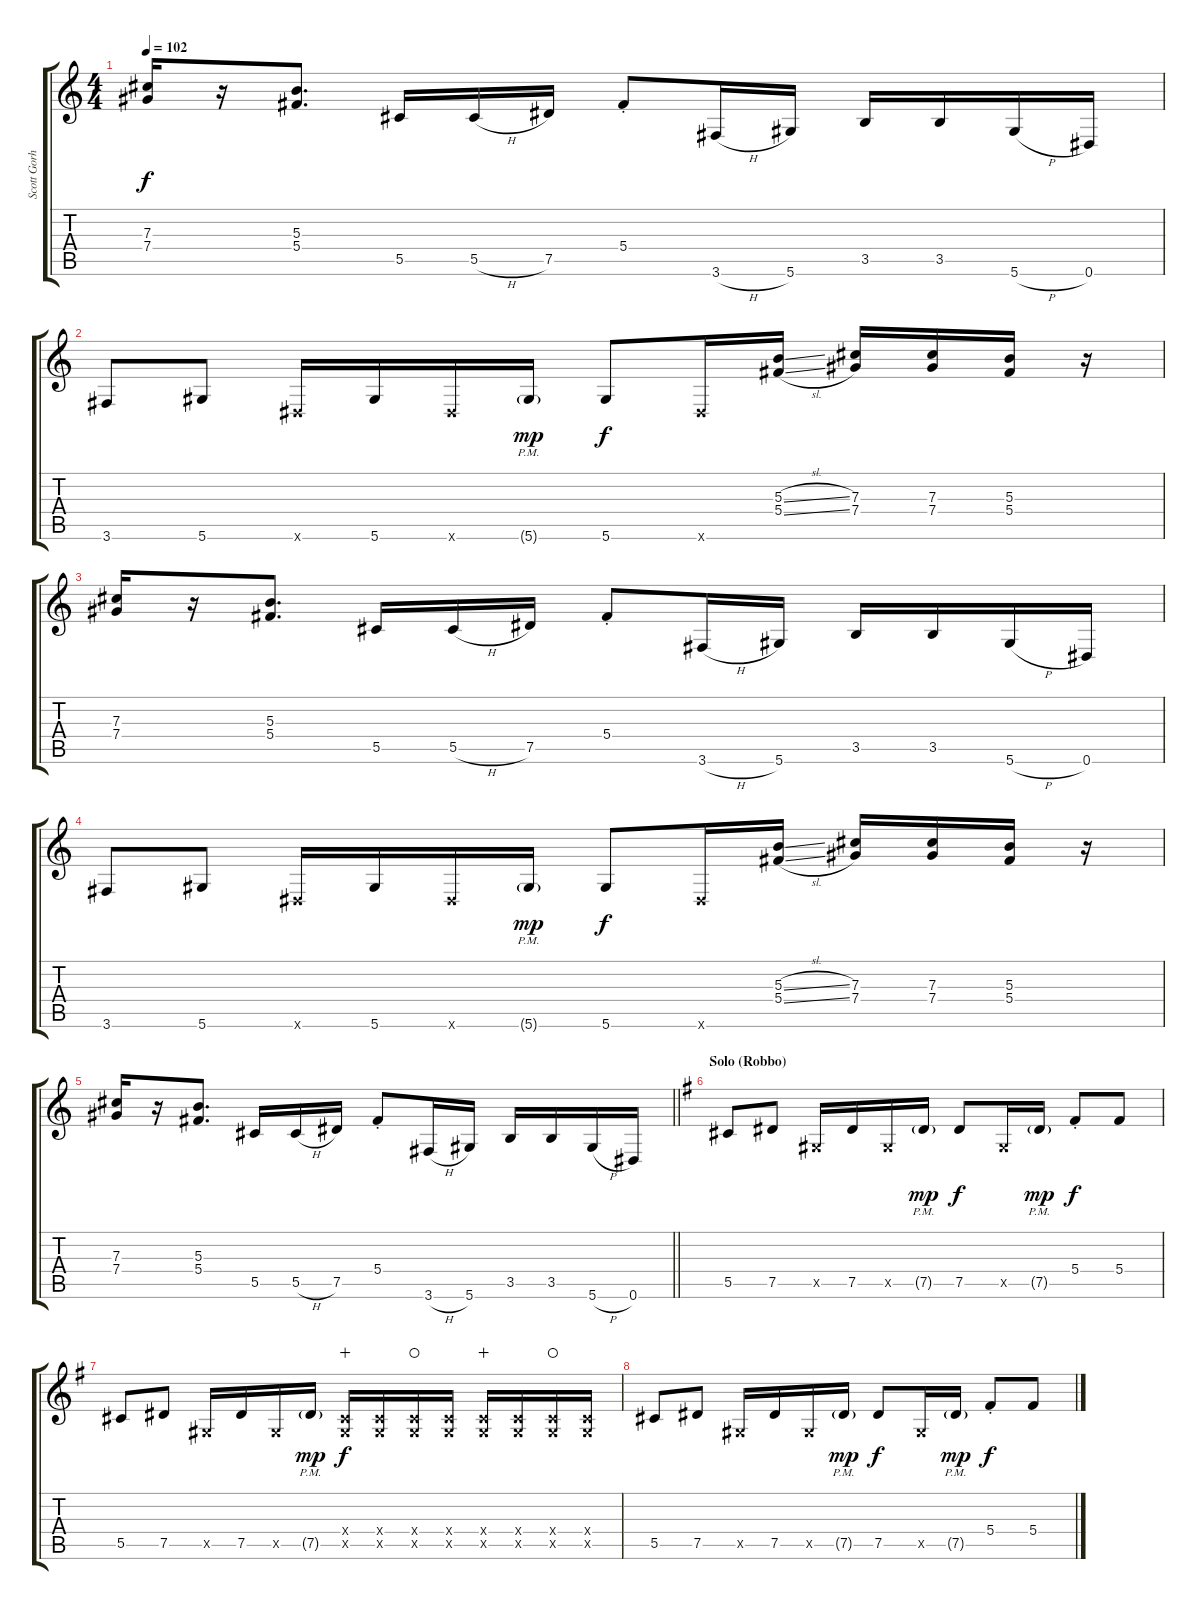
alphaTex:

\track ("Scott Gorham" "Scott Gorh") {instrument overdrivenguitar}
\staff {score tabs}
\tuning (Eb4 Bb3 Gb3 Db3 Ab2 Eb2) {hide}
\ts (4 4)
\tempo 102
\clef g2
\ks c
(7.3 7.4).16{dy f} r.16 (5.3 5.4).8{d} 5.5.16 5.5{h}.16 7.5.16 5.4{st}.8 3.6{h}.16 5.6.16 3.5.16 3.5.16 5.6{h}.16 0.6.16 |
3.6.8 5.6.8 0.6{x}.16 5.6.16 0.6{x}.16 5.6{g pm}.16{dy mp} 5.6.8{dy f} 0.6{x}.16 (5.3{sl} 5.4{sl}).16 (7.3 7.4).16 (7.3 7.4).16 (5.3 5.4).16 r.16 |
(7.3 7.4).16 r.16 (5.3 5.4).8{d} 5.5.16 5.5{h}.16 7.5.16 5.4{st}.8 3.6{h}.16 5.6.16 3.5.16 3.5.16 5.6{h}.16 0.6.16 |
3.6.8 5.6.8 0.6{x}.16 5.6.16 0.6{x}.16 5.6{g pm}.16{dy mp} 5.6.8{dy f} 0.6{x}.16 (5.3{sl} 5.4{sl}).16 (7.3 7.4).16 (7.3 7.4).16 (5.3 5.4).16 r.16 |
\barLineRight lightlight
(7.3 7.4).16 r.16 (5.3 5.4).8{d} 5.5.16 5.5{h}.16 7.5.16 5.4{st}.8 3.6{h}.16 5.6.16 3.5.16 3.5.16 5.6{h}.16 0.6.16 |
\section ("" "Solo (Robbo)")
\ks eminor
5.5.8 7.5.8 0.5{x}.16 7.5.16 0.5{x}.16 7.5{g pm}.16{dy mp} 7.5.8{dy f} 0.5{x}.16 7.5{g pm}.16{dy mp} 5.4{st}.8{dy f} 5.4.8 |
5.5.8 7.5.8 0.5{x}.16 7.5.16 0.5{x}.16 7.5{g pm}.16{dy mp} (0.4{x} 0.5{x}).16{dy f wahc} (0.4{x} 0.5{x}).16 (0.4{x} 0.5{x}).16{waho} (0.4{x} 0.5{x}).16 (0.4{x} 0.5{x}).16{wahc} (0.4{x} 0.5{x}).16 (0.4{x} 0.5{x}).16{waho} (0.4{x} 0.5{x}).16 |
5.5.8 7.5.8 0.5{x}.16 7.5.16 0.5{x}.16 7.5{g pm}.16{dy mp} 7.5.8{dy f} 0.5{x}.16 7.5{g pm}.16{dy mp} 5.4{st}.8{dy f} 5.4.8
